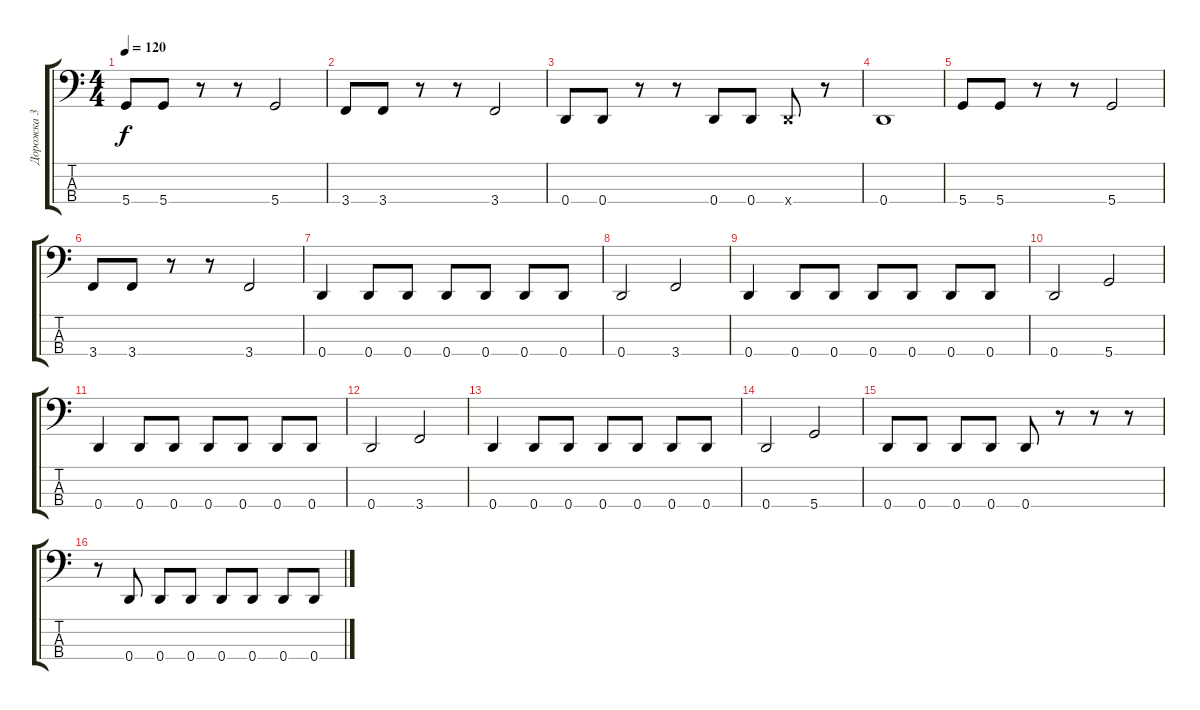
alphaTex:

\track ("Дорожка 3" "Дорожка 3") {instrument electricbassfinger}
\staff {score tabs}
\tuning (G2 D2 A1 D1) {hide}
\ts (4 4)
\tempo 120
\clef f4
\ks c
5.4.8{dy f} 5.4.8 r.8 r.8 5.4.2 |
3.4.8 3.4.8 r.8 r.8 3.4.2 |
0.4.8 0.4.8 r.8 r.8 0.4.8 0.4.8 0.4{x}.8 r.8 |
0.4.1 |
5.4.8 5.4.8 r.8 r.8 5.4.2 |
3.4.8 3.4.8 r.8 r.8 3.4.2 |
0.4.4 0.4.8 0.4.8 0.4.8 0.4.8 0.4.8 0.4.8 |
0.4.2 3.4.2 |
0.4.4 0.4.8 0.4.8 0.4.8 0.4.8 0.4.8 0.4.8 |
0.4.2 5.4.2 |
0.4.4 0.4.8 0.4.8 0.4.8 0.4.8 0.4.8 0.4.8 |
0.4.2 3.4.2 |
0.4.4 0.4.8 0.4.8 0.4.8 0.4.8 0.4.8 0.4.8 |
0.4.2 5.4.2 |
0.4.8 0.4.8 0.4.8 0.4.8 0.4.8 r.8 r.8 r.8 |
r.8 0.4.8 0.4.8 0.4.8 0.4.8 0.4.8 0.4.8 0.4.8
